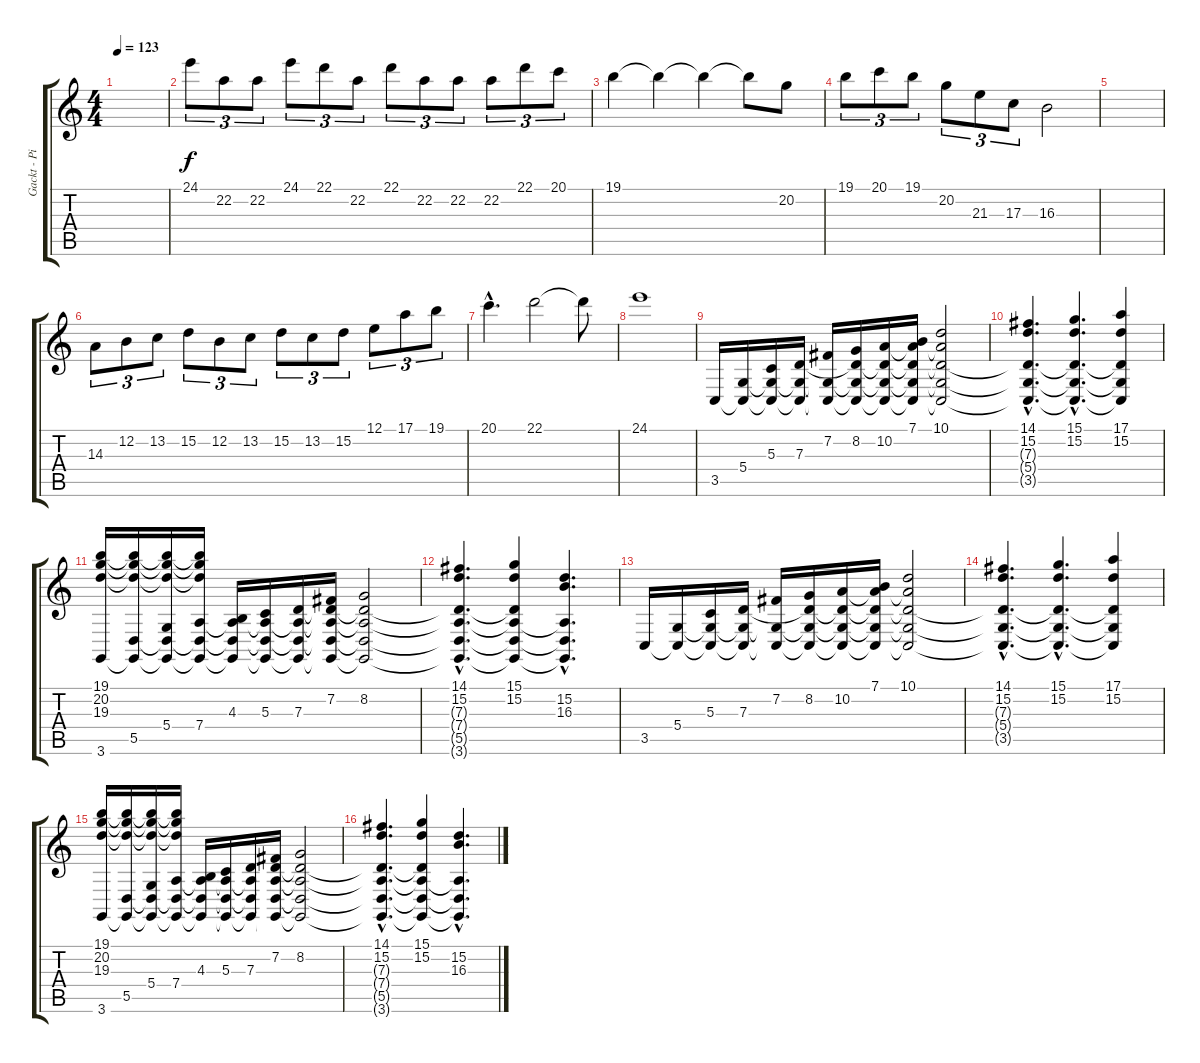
\track ("Gackt - Piano" "Gackt - Pi") {instrument acousticgrandpiano}
\staff {score tabs}
\tuning (E4 B3 G3 D3 A2 E2) {hide}
\ts (4 4)
\tempo 123
\clef g2
\ks c
|
24.1.8{tu (3 2)} 22.2.8{tu (3 2)} 22.2.8{tu (3 2)} 24.1.8{tu (3 2)} 22.1.8{tu (3 2)} 22.2.8{tu (3 2)} 22.1.8{tu (3 2)} 22.2.8{tu (3 2)} 22.2.8{tu (3 2)} 22.2.8{tu (3 2)} 22.1.8{tu (3 2)} 20.1.8{tu (3 2)} |
19.1.4 19.1{t}.4 19.1{t}.4 19.1{t}.8 20.2.8 |
19.1.8{tu (3 2)} 20.1.8{tu (3 2)} 19.1.8{tu (3 2)} 20.2.8{tu (3 2)} 21.3.8{tu (3 2)} 17.3.8{tu (3 2)} 16.3.2 |
|
14.3.8{tu (3 2)} 12.2.8{tu (3 2)} 13.2.8{tu (3 2)} 15.2.8{tu (3 2)} 12.2.8{tu (3 2)} 13.2.8{tu (3 2)} 15.2.8{tu (3 2)} 13.2.8{tu (3 2)} 15.2.8{tu (3 2)} 12.1.8{tu (3 2)} 17.1.8{tu (3 2)} 19.1.8{tu (3 2)} |
20.1{hac}.4{d} 22.1.2 22.1{t}.8 |
24.1.1 |
3.5.16 (5.4 3.5{t}).16 (5.3 5.4{t} 3.5{t}).16 (7.3 5.4{t} 3.5{t}).16 (7.2 5.4{t} 3.5{t}).16 (8.2 7.3{t} 5.4{t} 3.5{t}).16 (10.2 7.3{t} 5.4{t} 3.5{t}).16 (7.1 10.2{t} 7.3{t} 5.4{t} 3.5{t}).16 (10.1 10.2{t} 7.3{t} 5.4{t} 3.5{t}).2 |
(14.1{hac} 15.2{hac} 7.3{hac t} 5.4{hac t} 3.5{hac t}).4{d} (15.1{hac} 15.2{hac} 7.3{hac t} 5.4{hac t} 3.5{hac t}).4{d} (17.1 15.2 7.3{t} 5.4{t} 3.5{t}).4 |
(19.1 20.2 19.3 3.6).16 (19.1{t} 20.2{t} 19.3{t} 5.5 3.6{t}).16 (19.1{t} 20.2{t} 19.3{t} 5.4 5.5{t} 3.6{t}).16 (19.1{t} 20.2{t} 19.3{t} 7.4 5.5{t} 3.6{t}).16 (4.3 7.4{t} 5.5{t} 3.6{t}).16 (5.3 7.4{t} 5.5{t} 3.6{t}).16 (7.3 7.4{t} 5.5{t} 3.6{t}).16 (7.2 7.3{t} 7.4{t} 5.5{t} 3.6{t}).16 (8.2 7.3{t} 7.4{t} 5.5{t} 3.6{t}).2 |
(14.1{hac} 15.2{hac} 7.3{hac t} 7.4{hac t} 5.5{hac t} 3.6{hac t}).4{d} (15.1 15.2 7.3{t} 7.4{t} 5.5{t} 3.6{t}).4 (15.2{hac} 16.3{hac} 7.4{hac t} 5.5{hac t} 3.6{hac t}).4{d} |
3.5.16 (5.4 3.5{t}).16 (5.3 5.4{t} 3.5{t}).16 (7.3 5.4{t} 3.5{t}).16 (7.2 5.4{t} 3.5{t}).16 (8.2 7.3{t} 5.4{t} 3.5{t}).16 (10.2 7.3{t} 5.4{t} 3.5{t}).16 (7.1 10.2{t} 7.3{t} 5.4{t} 3.5{t}).16 (10.1 10.2{t} 7.3{t} 5.4{t} 3.5{t}).2 |
(14.1{hac} 15.2{hac} 7.3{hac t} 5.4{hac t} 3.5{hac t}).4{d} (15.1{hac} 15.2{hac} 7.3{hac t} 5.4{hac t} 3.5{hac t}).4{d} (17.1 15.2 7.3{t} 5.4{t} 3.5{t}).4 |
(19.1 20.2 19.3 3.6).16 (19.1{t} 20.2{t} 19.3{t} 5.5 3.6{t}).16 (19.1{t} 20.2{t} 19.3{t} 5.4 5.5{t} 3.6{t}).16 (19.1{t} 20.2{t} 19.3{t} 7.4 5.5{t} 3.6{t}).16 (4.3 7.4{t} 5.5{t} 3.6{t}).16 (5.3 7.4{t} 5.5{t} 3.6{t}).16 (7.3 7.4{t} 5.5{t} 3.6{t}).16 (7.2 7.3{t} 7.4{t} 5.5{t} 3.6{t}).16 (8.2 7.3{t} 7.4{t} 5.5{t} 3.6{t}).2 |
(14.1{hac} 15.2{hac} 7.3{hac t} 7.4{hac t} 5.5{hac t} 3.6{hac t}).4{d} (15.1 15.2 7.3{t} 7.4{t} 5.5{t} 3.6{t}).4 (15.2{hac} 16.3{hac} 7.4{hac t} 5.5{hac t} 3.6{hac t}).4{d}
